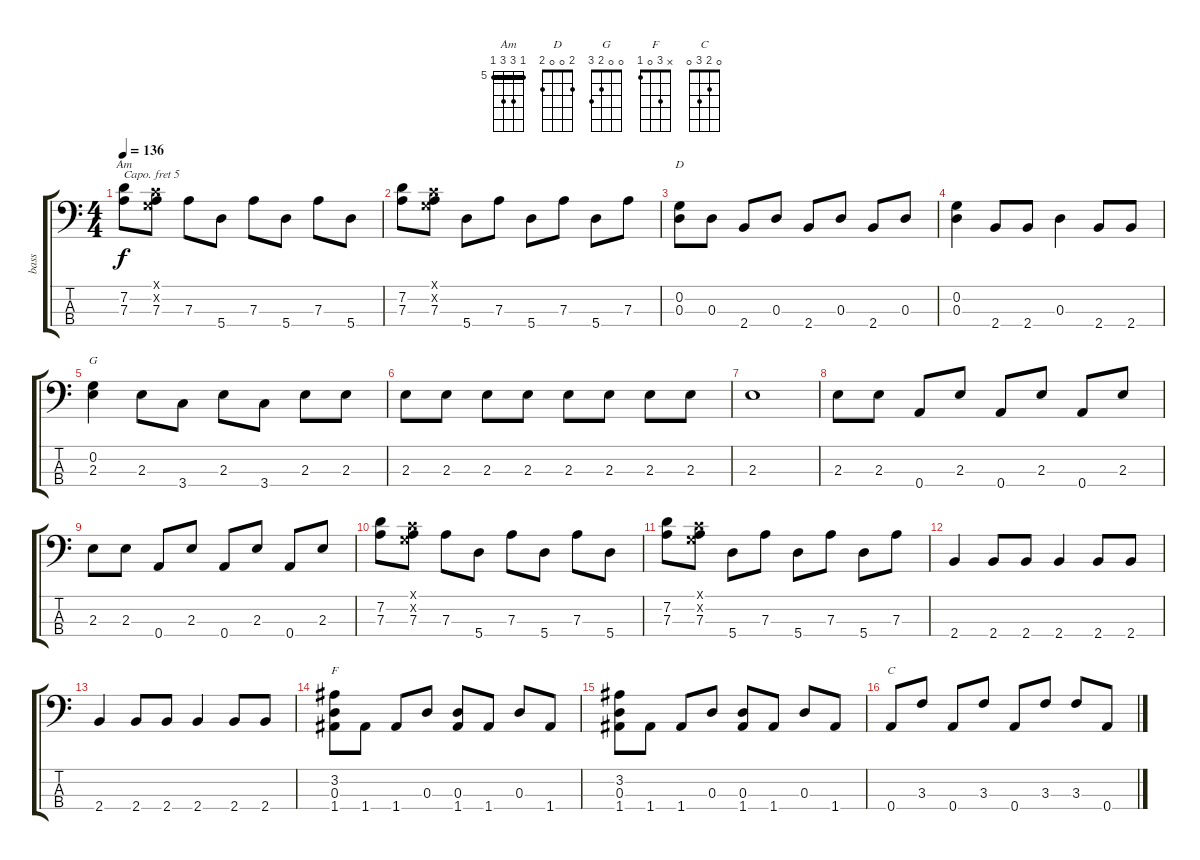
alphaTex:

\track ("bass" "bass") {instrument acousticbass}
\staff {score tabs}
\capo 5
\tuning (G2 D2 A1 E1) {hide}
\chord ("Am" 5 7 7 5) {firstfret 5 barre 5}
\chord ("D" 2 0 0 2)
\chord ("G" 0 0 2 3)
\chord ("F" x 3 0 1)
\chord ("C" 0 2 3 0)
\ts (4 4)
\tempo 136
\clef f4
\ks c
(7.2 7.3).8{ch "Am" dy f} (0.1{x} 0.2{x} 7.3).8 7.3.8 5.4.8 7.3.8 5.4.8 7.3.8 5.4.8 |
(7.2 7.3).8 (0.1{x} 0.2{x} 7.3).8 5.4.8 7.3.8 5.4.8 7.3.8 5.4.8 7.3.8 |
(0.2 0.3).8{ch "D"} 0.3.8 2.4.8 0.3.8 2.4.8 0.3.8 2.4.8 0.3.8 |
(0.2 0.3).4 2.4.8 2.4.8 0.3.4 2.4.8 2.4.8 |
(0.2 2.3).4{ch "G"} 2.3.8 3.4.8 2.3.8 3.4.8 2.3.8 2.3.8 |
2.3.8 2.3.8 2.3.8 2.3.8 2.3.8 2.3.8 2.3.8 2.3.8 |
2.3.1 |
2.3.8 2.3.8 0.4.8 2.3.8 0.4.8 2.3.8 0.4.8 2.3.8 |
2.3.8 2.3.8 0.4.8 2.3.8 0.4.8 2.3.8 0.4.8 2.3.8 |
(7.2 7.3).8 (0.1{x} 0.2{x} 7.3).8 7.3.8 5.4.8 7.3.8 5.4.8 7.3.8 5.4.8 |
(7.2 7.3).8 (0.1{x} 0.2{x} 7.3).8 5.4.8 7.3.8 5.4.8 7.3.8 5.4.8 7.3.8 |
2.4.4 2.4.8 2.4.8 2.4.4 2.4.8 2.4.8 |
2.4.4 2.4.8 2.4.8 2.4.4 2.4.8 2.4.8 |
(3.2 0.3 1.4).8{ch "F"} 1.4.8 1.4.8 0.3.8 (0.3 1.4).8 1.4.8 0.3.8 1.4.8 |
(3.2 0.3 1.4).8 1.4.8 1.4.8 0.3.8 (0.3 1.4).8 1.4.8 0.3.8 1.4.8 |
0.4.8{ch "C"} 3.3.8 0.4.8 3.3.8 0.4.8 3.3.8 3.3.8 0.4.8
